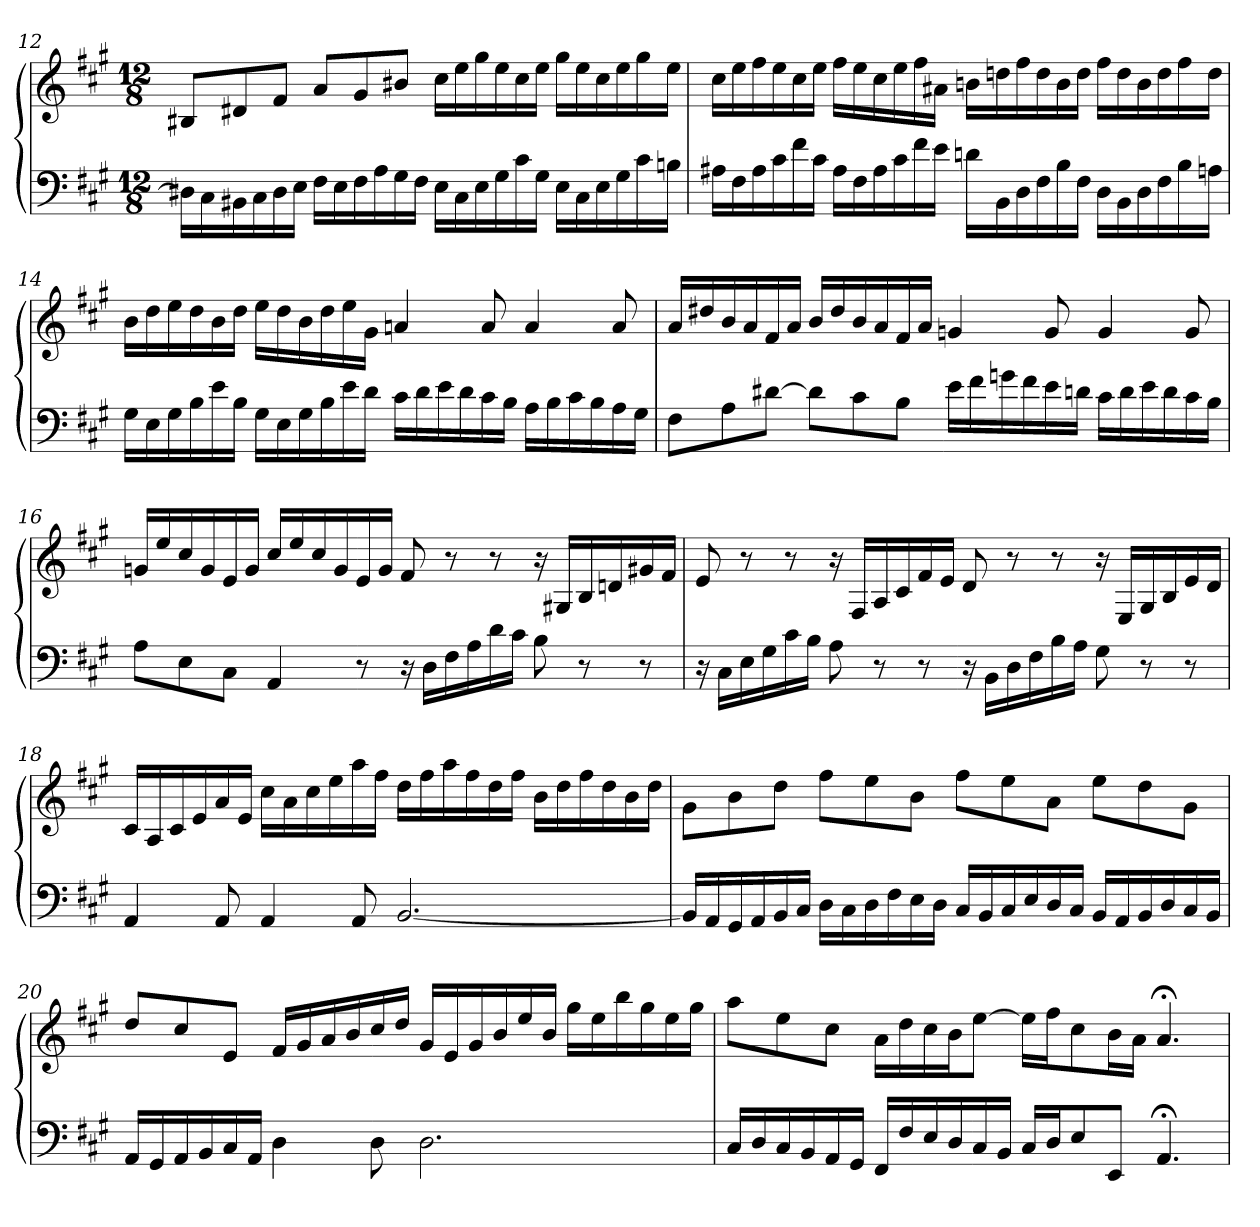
**kern	**kern
*part2	*part1
*staff2	*staff1
*clefF4	*clefG2
*k[f#c#g#]	*k[f#c#g#]
*A:	*A:
*M12/8	*M12/8
=12	=12
16D#X\LL]	8B#X/L
16C#\	.
16BB#X\	8d#X/
16C#\	.
16D#\	8f#/J
16E\JJ	.
16F#\LL	8a/L
16E\	.
16F#\	8g#/
16A\	.
16G#\	8b#/J
16F#\JJ	.
16E\LL	16cc#\LL
16C#\	16ee\
16E\	16gg#\
16G#\	16ee\
16c#\	16cc#\
16G#\JJ	16ee\JJ
16E\LL	16gg#\LL
16C#\	16ee\
16E\	16cc#\
16G#\	16ee\
16c#\	16gg#\
16Bn\JJ	16ee\JJ
=13	=13
16A#X\LL	16cc#\LL
16F#\	16ee\
16A#\	16ff#\
16c#\	16ee\
16f#\	16cc#\
16c#\JJ	16ee\JJ
16A#\LL	16ff#\LL
16F#\	16ee\
16A#\	16cc#\
16c#\	16ee\
16f#\	16ff#\
16e\JJ	16a#X\JJ
16dn\LL	16bn\LL
16BB\	16ddn\
16D\	16ff#\
16F#\	16dd\
16B\	16b\
16F#\JJ	16dd\JJ
16D\LL	16ff#\LL
16BB\	16dd\
16D\	16b\
16F#\	16dd\
16B\	16ff#\
16An\JJ	16dd\JJ
=14	=14
16G#\LL	16b\LL
16E\	16dd\
16G#\	16ee\
16B\	16dd\
16e\	16b\
16B\JJ	16dd\JJ
16G#\LL	16ee\LL
16E\	16dd\
16G#\	16b\
16B\	16dd\
16e\	16ee\
16d\JJ	16g#\JJ
16c#\LL	4an
16d\	.
16e\	.
16d\	.
16c#\	8a
16B\JJ	.
16A\LL	4a
16B\	.
16c#\	.
16B\	.
16A\	8a
16G#\JJ	.
=15	=15
8F#\L	16a/LL
.	16dd#X/
8A\	16b/
.	16a/
[8d#X\J	16f#/
.	16a/JJ
8d#\L]	16b/LL
.	16dd#/
8c#\	16b/
.	16a/
8B\J	16f#/
.	16a/JJ
16e\LL	4gn
16f#\	.
16gn\	.
16f#\	.
16e\	8g
16dn\JJ	.
16c#\LL	4g
16d\	.
16e\	.
16d\	.
16c#\	8g
16B\JJ	.
=16	=16
8A\L	16gn/LL
.	16ee/
8E\	16cc#/
.	16g/
8C#\J	16e/
.	16g/JJ
4AA	16cc#/LL
.	16ee/
.	16cc#/
.	16g/
8r	16e/
.	16g/JJ
16r	8f#
16D\LL	.
16F#\	8r
16A\	.
16d\	8r
16c#\JJ	.
8B	16r
.	16G#X/LL
8r	16B/
.	16dn/
8r	16g#/
.	16f#/JJ
=17	=17
16r	8e
16C#\LL	.
16E\	8r
16G#\	.
16c#\	8r
16B\JJ	.
8A	16r
.	16F#/LL
8r	16A/
.	16c#/
8r	16f#/
.	16e/JJ
16r	8d
16BB\LL	.
16D\	8r
16F#\	.
16B\	8r
16A\JJ	.
8G#	16r
.	16E/LL
8r	16G#/
.	16B/
8r	16e/
.	16d/JJ
=18	=18
4AA	16c#/LL
.	16A/
.	16c#/
.	16e/
8AA	16a/
.	16e/JJ
4AA	16cc#\LL
.	16a\
.	16cc#\
.	16ee\
8AA	16aa\
.	16ff#\JJ
[2.BB	16dd\LL
.	16ff#\
.	16aa\
.	16ff#\
.	16dd\
.	16ff#\JJ
.	16b\LL
.	16dd\
.	16ff#\
.	16dd\
.	16b\
.	16dd\JJ
=19	=19
16BB/LL]	8g#\L
16AA/	.
16GG#/	8b\
16AA/	.
16BB/	8dd\J
16C#/JJ	.
16D\LL	8ff#\L
16C#\	.
16D\	8ee\
16F#\	.
16E\	8b\J
16D\JJ	.
16C#/LL	8ff#\L
16BB/	.
16C#/	8ee\
16E/	.
16D/	8a\J
16C#/JJ	.
16BB/LL	8ee\L
16AA/	.
16BB/	8dd\
16D/	.
16C#/	8g#\J
16BB/JJ	.
=20	=20
16AA/LL	8dd/L
16GG#/	.
16AA/	8cc#/
16BB/	.
16C#/	8e/J
16AA/JJ	.
4D	16f#/LL
.	16g#/
.	16a/
.	16b/
8D	16cc#/
.	16dd/JJ
2.D	16g#/LL
.	16e/
.	16g#/
.	16b/
.	16ee/
.	16b/JJ
.	16gg#\LL
.	16ee\
.	16bb\
.	16gg#\
.	16ee\
.	16gg#\JJ
=21	=21
16C#/LL	8aa\L
16D/	.
16C#/	8ee\
16BB/	.
16AA/	8cc#\J
16GG#/JJ	.
16FF#/LL	16a\LL
16F#/	16dd\
16E/	16cc#\
16D/	16b\J
16C#/	[8ee\J
16BB/JJ	.
16C#/LL	16ee\LL]
16D/J	16ff#\J
8E/	8cc#\
8EE/J	16b\L
.	16a\JJ
4.AA;<	4.a;<
=	=
*-	*-
